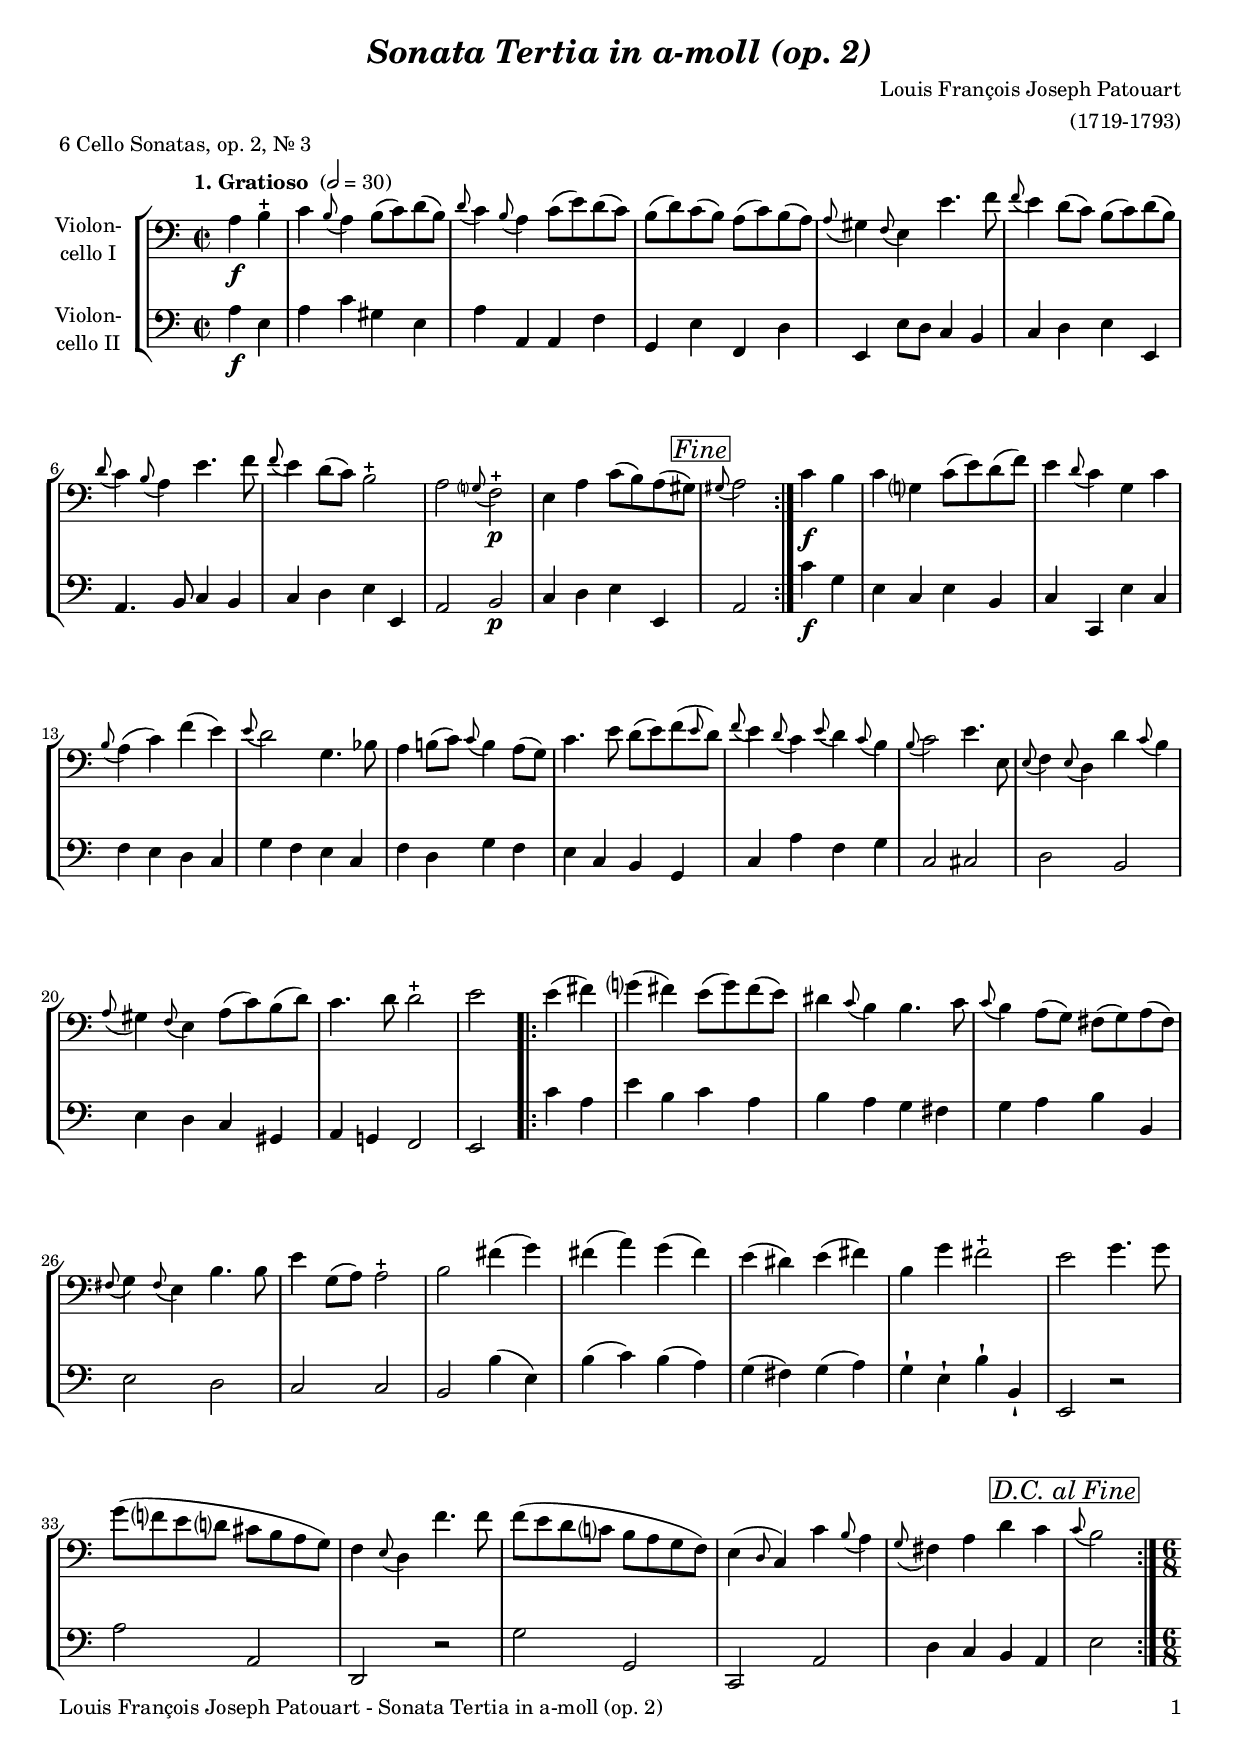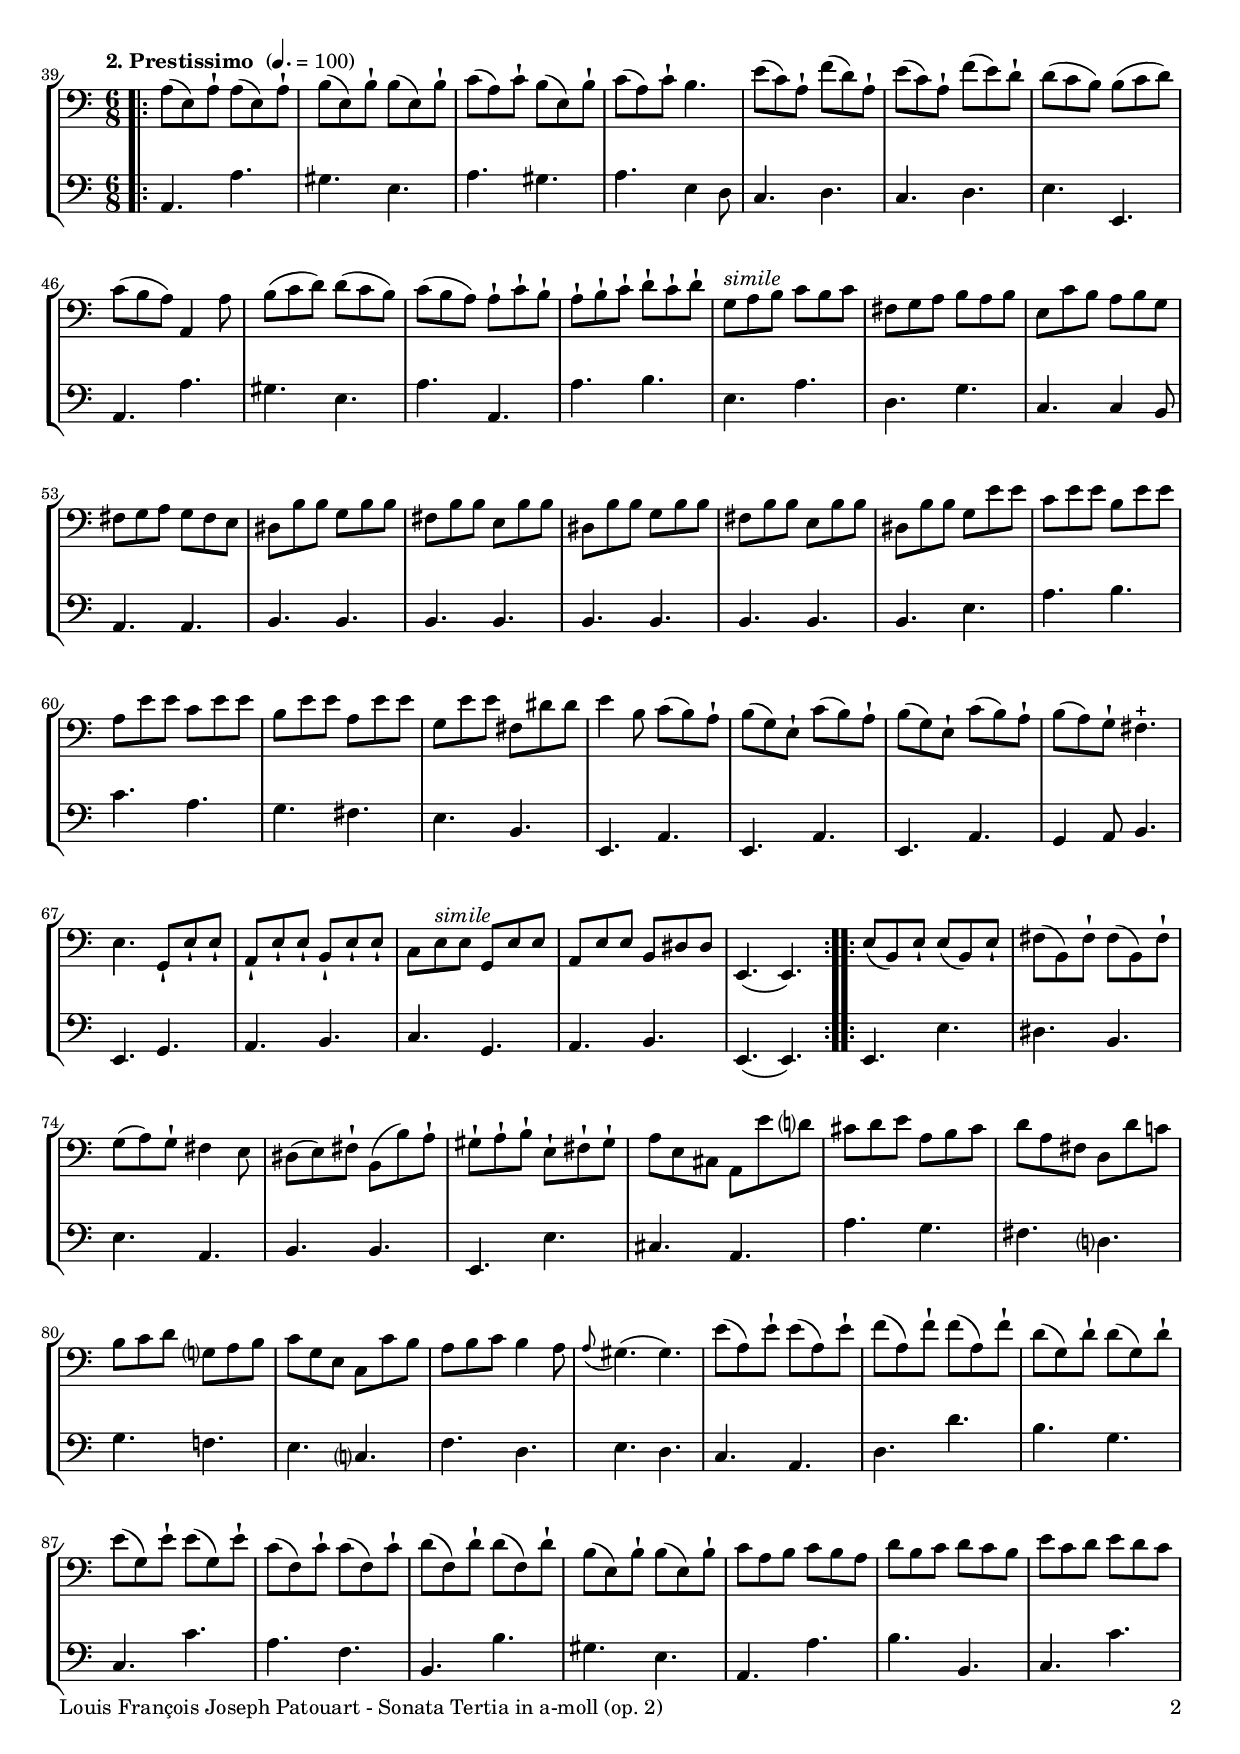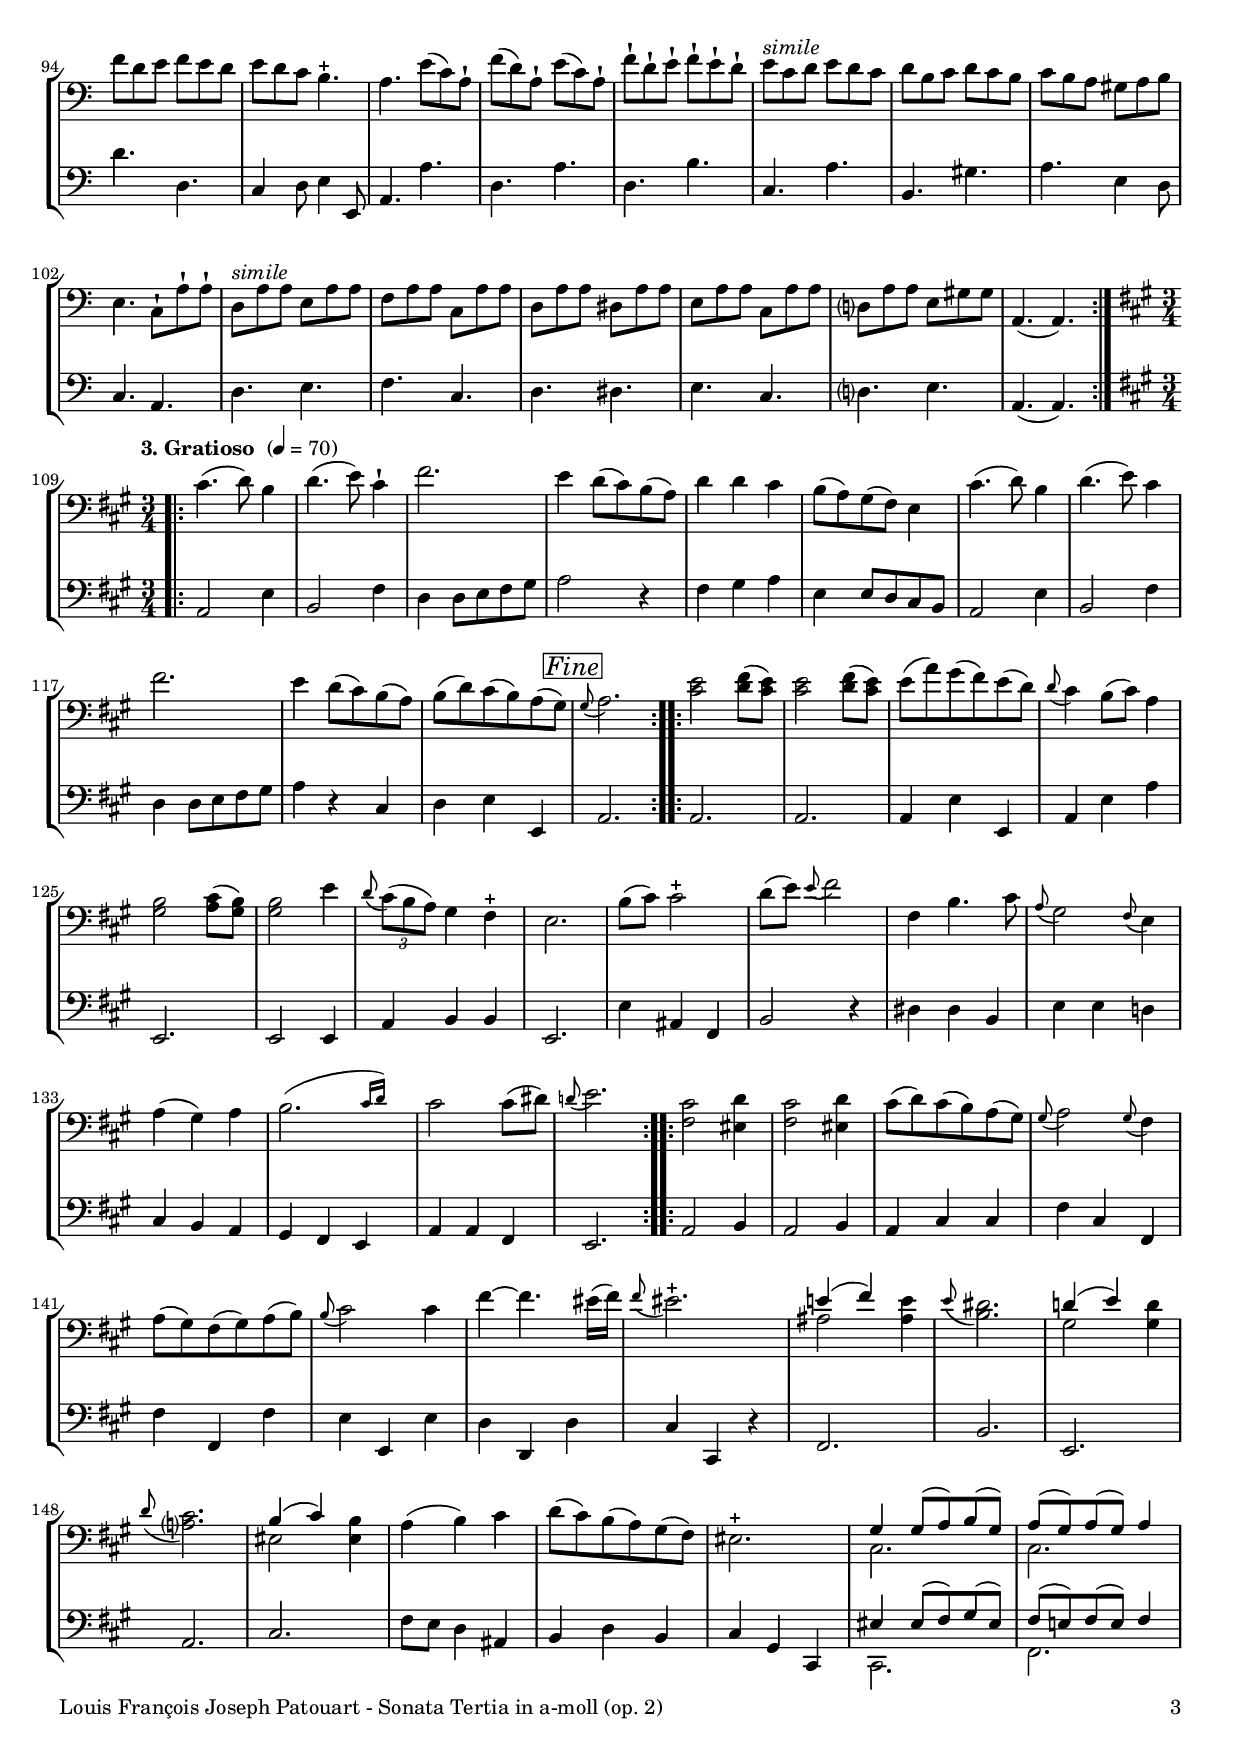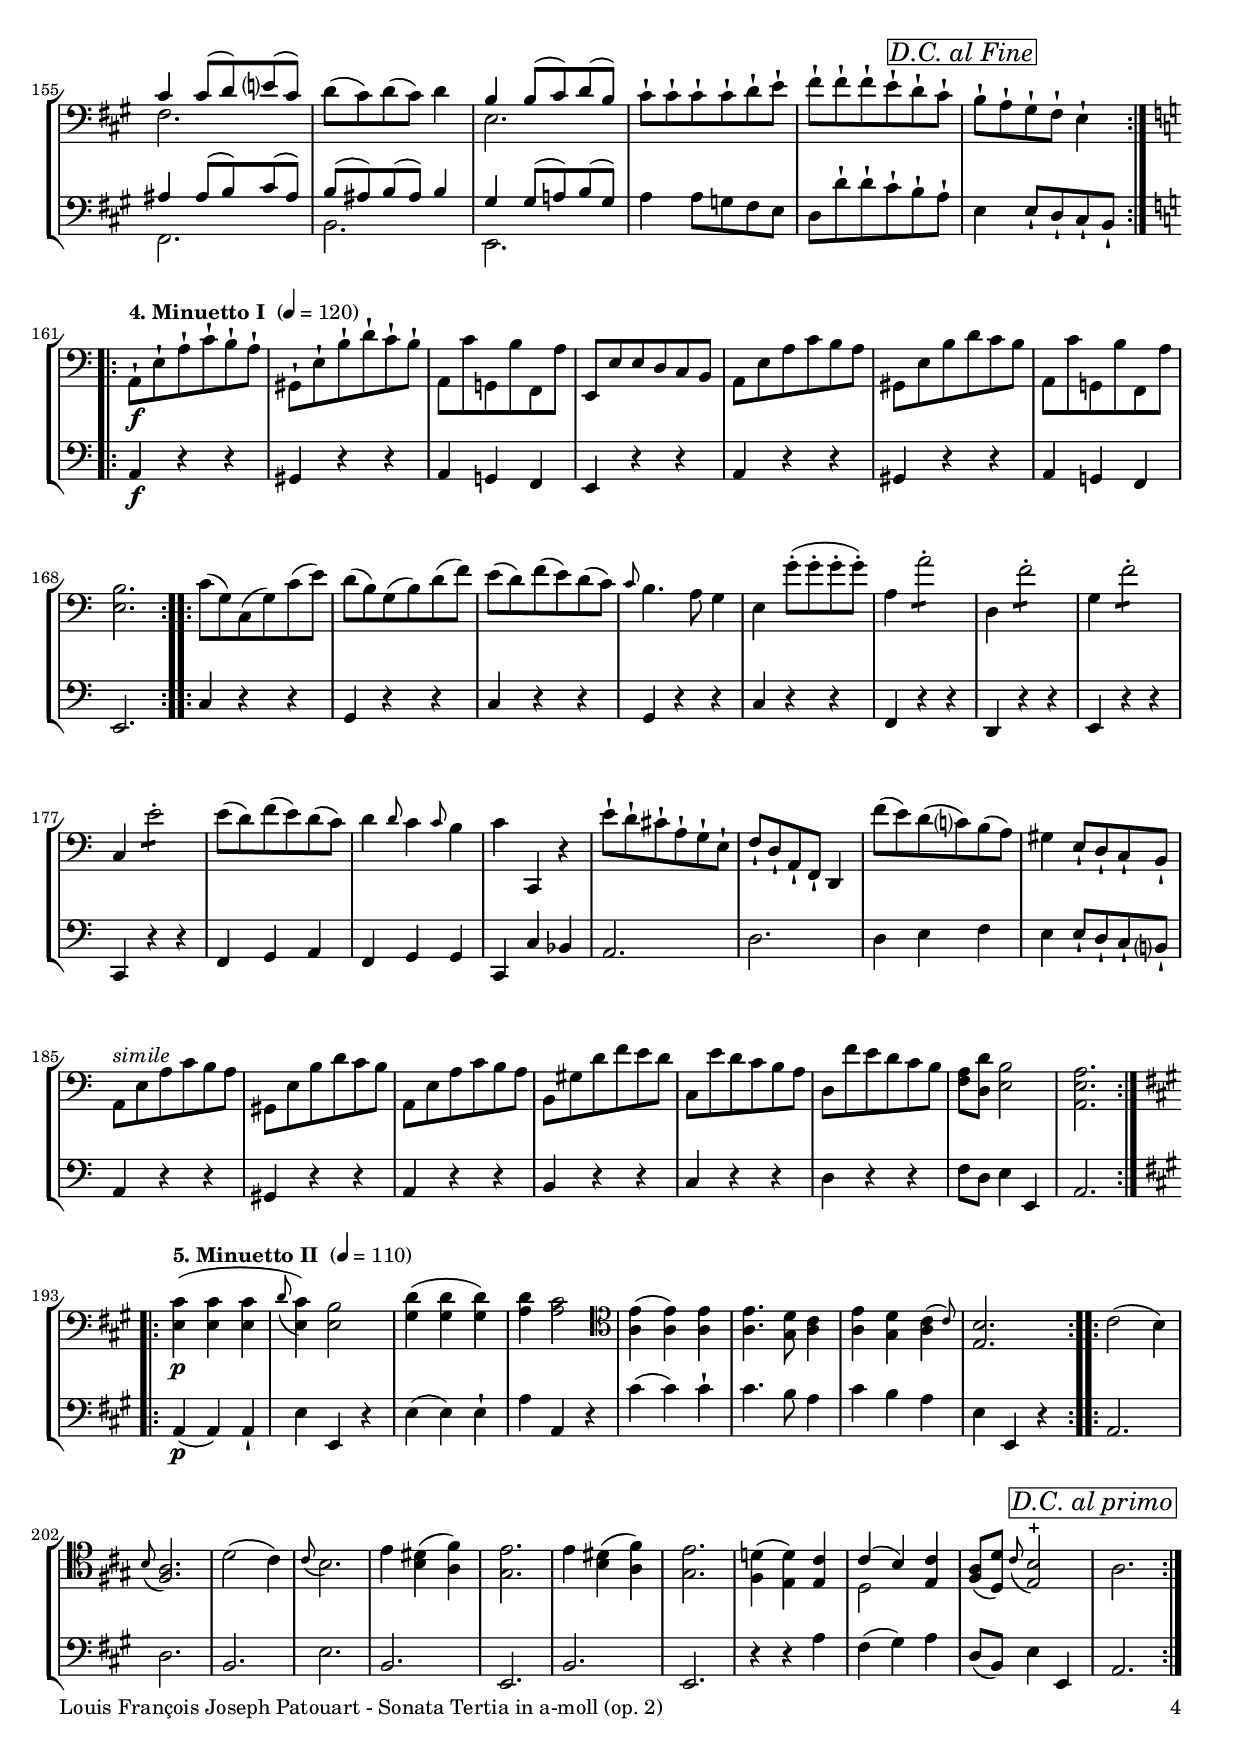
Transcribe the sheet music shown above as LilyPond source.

\version "2.18.2"
\include "deutsch.ly"
  
#(set-global-staff-size 18)

\header {
  title     = \markup \bold \italic "Sonata Tertia in a-moll (op. 2)"
  composer  = "Louis François Joseph Patouart"
  arranger  = "(1719-1793)"
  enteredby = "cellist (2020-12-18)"
  piece     = "6 Cello Sonatas, op. 2, Nr. 3"
}

voiceconsts = {
  \key a \minor
  \time 2/2
  \clef "bass"
%  \numericTimeSignature
  % Set default beaming for all staves
%  \set Timing.beamExceptions = #'()
%  \set Timing.baseMoment     = #(ly:make-moment 1 4)
%  \set Timing.beatStructure  = #'(1 1 1)
}

micl = "clarinet"
mifl = "flute"
miob = "oboe"
mifh = "french horn"
misx = "tenor sax"
mist = "string ensemble 1"
miba = "cello"

introa = {        \tempo "1. Gratioso "     2=30 }
introb = { \break \tempo "2. Prestissimo " 4.=100 \time 6/8 }
introc = { \break \tempo "3. Gratioso "     4=70  \time 3/4 \key a \major }
introd = { \break \tempo "4. Minuetto I "   4=120 \key a \minor }
introe = { \break \tempo "5. Minuetto II "  4=110 \key a \major }

alpr = \mark \markup \box \italic "D.C. al primo"
dcaf = \mark \markup \box \italic "D.C. al Fine"
dsaf = \markup { \italic "dal " \musicglyph #"scripts.segno" " al Fine" }
fine = \mark \markup \box \italic "Fine"
simi = \markup \italic "simile"

va = \relative c' {
  \voiceconsts
  
  \introa
  \repeat volta 2 {
    \partial 2 a4\f h-+
    c \appoggiatura h8 a4 h8( c) d( h)
    \appoggiatura d c4 \appoggiatura h8 a4 c8( e) d( c)
    h( d) c( h) a( c) h( a)
    \appoggiatura a gis4 \appoggiatura f8 e4 e'4. f8
    \appoggiatura f e4 d8( c) h( c) d( h)

    \appoggiatura d c4 \appoggiatura h8 a4 e'4. f8
    \appoggiatura f e4 d8( c) h2-+
    a \appoggiatura g?8 f2-+\p
    e4 a c8( h) a( gis) \fine
    \appoggiatura gis a2
  }

  c4\f h
  c g? c8( e) d( f)
  e4 \appoggiatura d8 c4 g c
  
  \appoggiatura h8 a4( c) f( e)
  \appoggiatura e8 d2 g,4. b8
  a4 h!8( c) \appoggiatura c h4 a8( g)
  c4. e8 d( e) f( \grace e d)
  \appoggiatura f e4 \appoggiatura d8 c4 \appoggiatura e8 d4 \appoggiatura c8 h4
  \appoggiatura h8 c2 e4. e,8
  \appoggiatura e f4 \appoggiatura e8 d4 d' \appoggiatura c8 h4

  \appoggiatura a8 gis4 \appoggiatura f8 e4 a8( c) h( d)
  c4. d8 d2-+
  e
  \repeat volta 2 {
    e4( fis)
    g?( fis) e8( g) fis( e)
    dis4 \appoggiatura c8 h4 h4. c8
    \appoggiatura c h4 a8( g) fis( g) a( fis)
  
    \appoggiatura fis g4 \appoggiatura fis8 e4 h'4. h8
    e4 g,8( a) a2-+
    h fis'4( g)
    fis( a) g( fis)
    e( dis) e( fis)
    h, g' fis2-+
    e g4. g8
    
    g( f? e d? cis h a g)
    f4 \appoggiatura e8 d4 f'4. f8
    f( e d c? h a g f)
    e4( \grace d8 c4) c' \appoggiatura h8 a4
    \appoggiatura g8 fis4 a d c \dcaf
    \partial 2 \appoggiatura c8 h2
  }

  \introb
  \repeat volta 2 {
    a8( e) a-! a( e) a-!
    h( e,) h'-! h( e,) h'-!
    c( a) c-! h( e,) h'-!
    c( a) c-! h4.
    e8( c) a-! f'( d) a-!
    e'( c) a-! f'( e) d-!
    d( c h) h( c d)
    c( h a) a,4 a'8
    h( c d) d( c h)

    c( h a) a-! c-! h-!
    a-! h-! c-! d-! c-! d-!
    g,^\simi a h c h c
    fis, g a h a h
    e, c' h a h g
    fis g a g fis e
    dis h' h g h h
    fis h h e, h' h
    dis, h' h g h h

    fis h h e, h' h
    dis, h' h g e' e
    c e e h e e
    a, e' e c e e
    h e e a, e' e
    g, e' e fis, dis' dis
    e4 h8 c( h) a-!
    h( g) e-! c'( h) a-!
    h( g) e-! c'( h) a-!

    h( a) g-! fis4.-+
    e g,8-! e'-! e-!
    a,-! e'-! e-! h-! e-! e-!
    c e^\simi e g, e' e
    a, e' e h dis dis
    e,4.( e)
  }
  \repeat volta 2 {
    e'8( h) e-! e( h) e-!
    fis( h,) fis'-! fis( h,) fis'-!
    g( a) g-! fis4 e8
    dis( e) fis-! h,( h') a-!

    gis-! a-! h-! e,-! fis-! gis-!
    a e cis a e'' d?
    cis d e a, h cis
    d a fis d d' c!
    h c d g,? a h
    c g e c c' h
    a h c h4 a8
    \appoggiatura a gis4.( gis)

    e'8( a,) e'-! e( a,) e'-!
    f( a,) f'-! f( a,) f'-!
    d( g,) d'-! d( g,) d'-!
    e( g,) e'-! e( g,) e'-!
    c( f,) c'-!  c( f,) c'-!
    d( f,) d'-! d( f,) d'-!
    h( e,) h'-! h( e,) h'-!
    c a h c h a
    d h c d c h

    e c d e d c
    f d e f e d
    e d c h4.-+
    a e'8( c) a-!
    f'( d) a-! e'( c) a-!
    f'-! d-! e-! f-! e-! d-!
    e^\simi c d e d c
    d h c d c h
    c h a gis a h

    e,4. c8-! a'-! a-!
    d,^\simi a' a e a a
    f a a c, a' a
    d, a' a dis, a' a
    e a a c, a' a
    d,? a' a e gis gis
    a,4.( a)
  }

  \introc
  \repeat volta 2 {
    cis'4.( d8) h4
    d4.( e8) cis4-!
    fis2.
    e4 d8( cis) h( a)
    d4 d cis
    h8( a) gis( fis) e4
    cis'4.( d8) h4
    d4.( e8) cis4

    fis2.
    e4 d8( cis) h( a)
    h( d) cis( h) a( gis) \fine
    \appoggiatura gis a2.
  }
  \repeat volta 2 {
    <cis e>2 <d fis>8( <cis e>)
    <cis e>2 <d fis>8( <cis e>)
    e( a) gis( fis) e( d)
    \appoggiatura d cis4 h8( cis) a4
    <gis h>2 <a cis>8( <gis h>)

    <gis h>2 e'4
    \appoggiatura d8 \tuplet 3/2 4 { cis( h a) } gis4 fis-+
    e2.
    h'8( cis) cis2-+
    d8( e) \appoggiatura e fis2
    fis,4 h4. cis8
    \appoggiatura a gis2 \appoggiatura fis8 e4
    a( gis) a
    \afterGrace h2.( { cis16[ d]) }
    cis2 cis8( dis)

    \appoggiatura d! e2.
  }
  \repeat volta 2 {
    <fis, cis'>2 <eis d'>4
    <fis cis'>2 <eis d'>4
    cis'8( d) cis( h) a( gis)
    \appoggiatura gis a2 \appoggiatura gis8 fis4
    a8( gis) fis( gis) a( h)
    \appoggiatura h cis2 cis4
    fis~ fis4. eis16( fis)
    \appoggiatura fis8 eis2.-+
    << { e!4( fis) } \\ ais,2 >> <ais e'>4

    \appoggiatura e'8 <h dis>2.
    << { d!4( e) } \\ gis,2 >> <gis d'>4
    \appoggiatura d'8 <a? cis>2.
    << { h4( cis) } \\ eis,2 >> <eis h'>4
     a( h) cis
     d8( cis) h( a) gis( fis)
     eis2.-+
     << {
       gis4 gis8( a) h( gis)
       a( gis) a( gis) a4
       cis cis8( d) e?( cis)
     } \\ {
       cis,2.
       cis
       fis
     } >>
     d'8( cis) d( cis) d4
     << { h h8( cis) d( h) } \\ e,2.>>
     cis'8-! cis-! cis-! cis-! d-! e-!
     fis-! fis-! fis-! e-! d-! cis-! \dcaf
     h-! a-! gis-! fis-! e4-!
  }

  \introd
  \repeat volta 2 {
    a,8-!\f e'-! a-! c-! h-! a-!
    gis,-! e'-! h'-! d-! c-! h-!
    a, c' g,! h' f, a'
    e, e' e d c h
    a e' a c h a
    gis, e' h' d c h
    a, c' g,! h' f, a'
    <e h'>2.
  }
  \repeat volta 2 {
    c'8( g) c,( g') c( e)
    d( h) g( h) d( f)
    e( d) f( e) d( c)
    \grace c h4. a8 g4
    e g'8(-. g-. g-. g)-.
    a,4 \repeat tremolo 4 a'8-.
    d,,4 \repeat tremolo 4 f'8-.
    g,4 \repeat tremolo 4 f'8-.

    c,4 \repeat tremolo 4 e'8-.
    e( d) f( e) d( c)
    d4 \grace d8 c4 \grace c8 h4
    c c,, r
    e''8-! d-! cis-! a-! g-! e-!
    f-! d-! a-! f-! d4
    f''8( e) d( c?) h( a)
    gis4 e8-! d-! c-! h-!

    a^\simi e' a c h a
    gis, e' h' d c h
    a, e' a c h a
    h, gis' d' f e d
    c, e' d c h a
    d, f' e d c h
    <f a> <d d'> <e h'>2
    <a, e' a>2.
  }

  \introe
  \repeat volta 2 {
    <e' cis'>4(\p <e cis'> <e cis'>
    \appoggiatura d'8 <e, cis'>4) <e h'>2
    <gis d'>4( <gis d'> <gis d'>)
    <a d> <a cis>2 \clef "tenor"
    <a e'>4( <a e'>) <a e'>
    <a e'>4. <gis d'>8 <a cis>4
    <a e'> <gis d'> \afterGrace <a cis>( cis8)
    <e, h'>2.
  }
  \repeat volta 2 {
    cis'2( h4)
    \appoggiatura h8 <fis a>2.
    d'2( cis4)

    \appoggiatura cis8 h2.
    e4 <h dis>( <a fis'>)
    <gis e'>2.
    e'4 <h dis>( <a fis'>)
    <gis e'>2.
    <fis d'!>4( <e d'>) <e cis'>
    << { cis'( h) } \\ d,2 >> <e cis'>4
    <fis a>8( <d d'>) \appoggiatura cis' <e, h'>2-+ \alpr
    a2.
  }
}

vb = \relative c' {
  \voiceconsts
  
  \introa
  \repeat volta 2 {
    \partial 2 a4\f e
    a c gis e
    a a, a f'
    g, e' f, d'
    e, e'8 d c4 h
    c d e e,

    a4. h8 c4 h
    c d e e,
    a2 h\p
    c4 d e e, \fine \grace s8
    a2
  }
  c'4\f g
  e c e h
  c c, e' c

  f e d c
  g' f e c
  f d g f
  e c h g
  c a' f g
  c,2 cis
  d h

  e4 d c gis
  a g! f2
  e
  \repeat volta 2 {
    c''4 a
    e' h c a
    h a g fis
    g a h h,

    e2 d
    c c
    h h'4( e,)
    h'( c) h( a)
    g( fis) g( a)
    g-! e-! h'-! h,-!
    e,2 r

    a' a,
    d, r
    g' g,
    c, a'
    d4 c h a \dcaf \grace s8
    \partial 2 e'2
  }

  \introb
  \repeat volta 2 {
    a,4. a'
    gis e
    a gis
    a e4 d8
    c4. d
    c d
    e e,
    a a'
    gis e

    a a,
    a' h
    e, a
    d, g
    c, c4 h8
    a4. a
    h h
    h h
    h h

    h h
    h e
    a h
    c a
    g fis
    e h
    e, a
    e a
    e a

    g4 a8 h4.
    e, g
    a h
    c g
    a h
    e,( e)
  }
  \repeat volta 2 {
    e e'
    dis h
    e a,
    h h

    e, e'
    cis a
    a' g
    fis d?
    g f!
    e c?
    f d
    e d

    c a
    d d'
    h g
    c, c'
    a f
    h, h'
    gis e
    a, a'
    h h,

    c c'
    d d,
    c4 d8 e4 e,8
    a4. a'
    d, a'
    d, h'
    c, a'
    h, gis'
    a e4 d8

    c4. a
    d e
    f c
    d dis
    e c
    d? e
    a,( a)
  }

  \introc
  \repeat volta 2 {
    a2 e'4
    h2 fis'4
    d d8 e fis gis
    a2 r4
    fis gis a
    e e8 d cis h
    a2 e'4
    h2 fis'4

    d d8 e fis gis
    a4 r cis,
    d e e, \fine \grace s8
    a2.
  }
  \repeat volta 2 {
    a
    a
    a4 e' e,
    a e' a
    e,2.

    e2 e4
    a h h
    e,2.
    e'4 ais, fis
    h2 r4
    dis dis h
    e e d!
    cis h a
    gis fis e
    a a fis

    e2.
  }
  \repeat volta 2 {
    a2 h4
    a2 h4
    a cis cis
    fis cis fis,
    fis' fis, fis'
    e e, e'
    d d, d'
    cis cis, r
    fis2.

    h
    e,
    a
    cis
    fis8 e d4 ais
    h d h
    cis gis cis,
    << {
      eis' eis8( fis) gis( eis)
      fis( e!) fis( e) fis4
      ais ais8( h) cis( ais)
      h( ais) h( ais) h4
      gis gis8( a!) h( gis)
    } \\ {
      cis,,2.
      fis
      fis
      h
      e,
    } >>
    a'4 a8 g fis e
    d d'-! d-! cis-! h-! a-! \dcaf
    e4 e8-! d-! cis-! h-!
  }

  \introd
  \repeat volta 2 {
    a4\f r r
    gis r r
    a g! f
    e r r
    a r r
    gis r r
    a g! f
    e2.
  }
  \repeat volta 2 {
    c'4 r r
    g r r
    c r r
    g r r
    c r r
    f, r r
    d r r
    e r r

    c r r
    f g a
    f g g
    c, c' b
    a2.
    d
    d4 e f
    e e8-! d-! c-! h?-!

    a4 r r
    gis r r
    a r r
    h r r
    c r r
    d r r
    f8 d e4 e,
    a2.
  }

  \introe
  \repeat volta 2 {
    a4(\p a) a-!
    e' e, r
    e'( e) e-!
    a a, r
    cis'( cis) cis-!
    cis4. h8 a4
    cis h a
    e e, r
  }
  \repeat volta 2 {
    a2.
    d
    h

    e
    h
    e,
    h'
    e,
    r4 r a'
    fis( gis) a
    d,8( h) e4 e, \alpr
    a2.
  }
}


music = \new StaffGroup <<
      \new Staff {
	\set Staff.midiInstrument = \miba
	\set Staff.instrumentName = \markup \center-column { "Violon-" "cello I" }
	\transpose a a { \va }
      }

      \new Staff {
	\set Staff.midiInstrument = \miba
	\set Staff.instrumentName = \markup \center-column { "Violon-" "cello II" }
	\transpose a a { \vb }
      }
>>

\book {
   \paper {
    print-page-number = ##t
    print-first-page-number = ##t
    ragged-last-bottom = ##f
    oddHeaderMarkup = \markup \null
    evenHeaderMarkup = \markup \null
    oddFooterMarkup = \markup {
      \fill-line {
        \on-the-fly #print-page-number-check-first
        "Louis François Joseph Patouart - Sonata Tertia in a-moll (op. 2)" \fromproperty #'page:page-number-string
      }
    }
    evenFooterMarkup = \oddFooterMarkup
  } \score {
    \music
    \layout {}
  }

  \score {
    \unfoldRepeats \music

    \midi {
      \context {
        \Score
      }
    }
  }
}